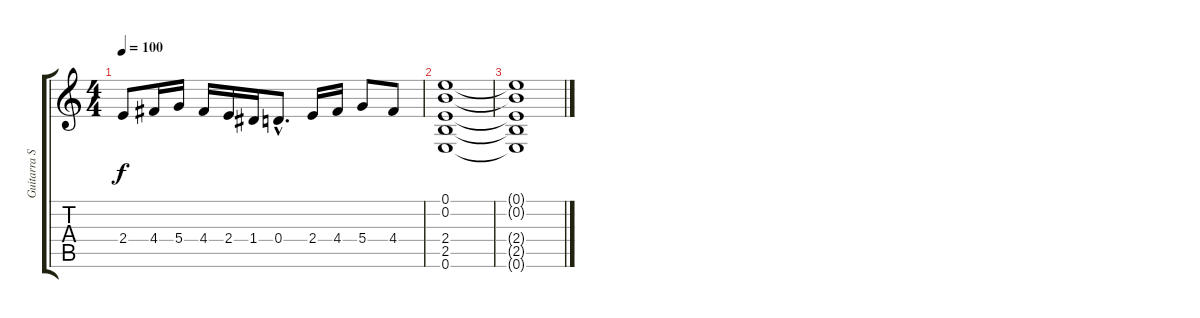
\track ("Guitarra Solo - Solo Guitar - Danilo P.A" "Guitarra S") {instrument distortionguitar}
\staff {score tabs}
\tuning (E4 B3 G3 D3 A2 E2) {hide}
\ts (4 4)
\tempo 100
\clef g2
\ks c
2.4.8{dy f} 4.4.16 5.4.16 4.4.16 2.4.16 1.4.16 0.4{hac}.8{d} 2.4.16 4.4.16 5.4.8 4.4.8 |
(0.1 0.2 2.4 2.5 0.6).1 |
(0.1{t} 0.2{t} 2.4{t} 2.5{t} 0.6{t}).1
